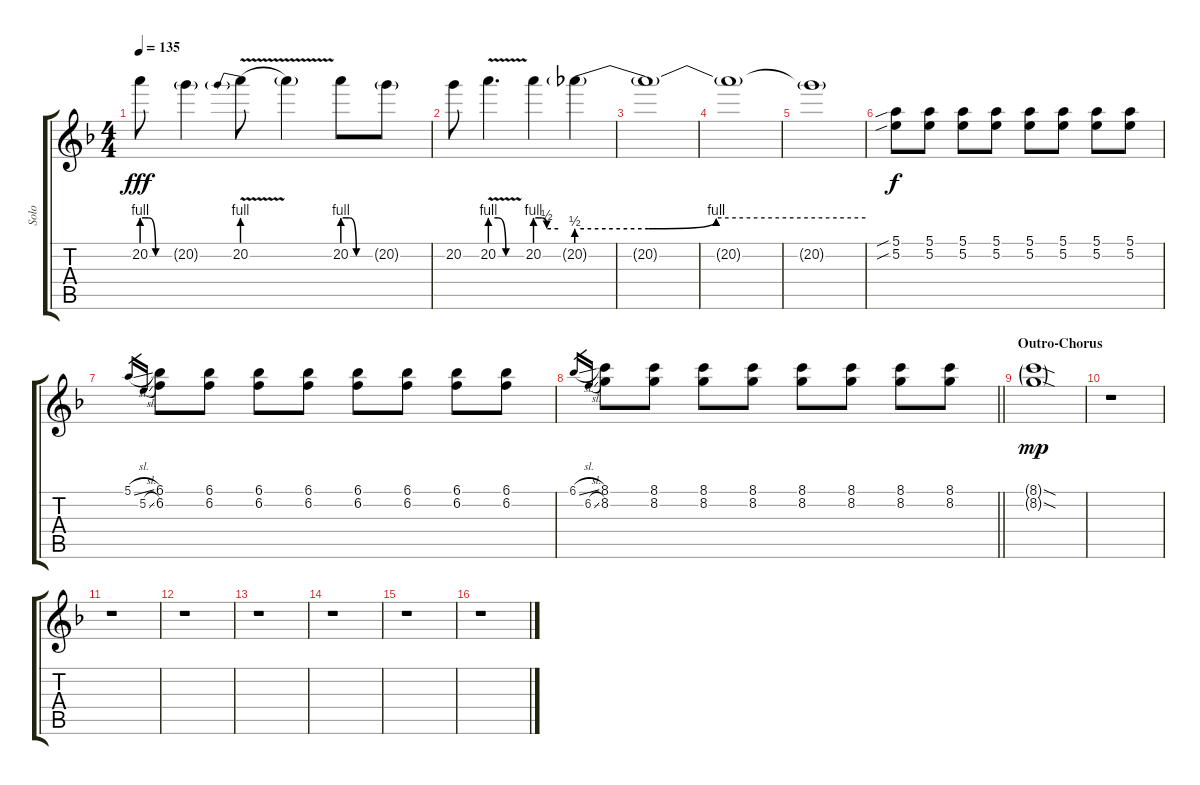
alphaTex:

\track ("Solo" "Solo") {instrument distortionguitar}
\staff {score tabs}
\tuning (E4 B3 G3 D3 A2 E2) {hide}
\ts (4 4)
\tempo 135
\clef g2
\ks f
20.2{be (custom 0 4 15 4 30 0 60 0)}.8{dy fff} 20.2{g}.4 20.2{be (prebend 0 4 60 4) v}.8 20.2{t}.4 20.2{be (custom 0 4 15 4 30 0 60 0)}.8 20.2{g}.8 |
20.2.8 20.2{be (custom 0 4 15 4 30 0 60 0) v}.4{d} 20.2{be (custom 0 4 15 4 30 2 60 2)}.4 20.2{be (custom 0 2 15 2 29 4 60 4) g}.4 |
20.2{t}.1 |
20.2{t}.1 |
20.2{t}.1 |
(5.1{sib} 5.2{sib}).8{dy f} (5.1 5.2).8 (5.1 5.2).8 (5.1 5.2).8 (5.1 5.2).8 (5.1 5.2).8 (5.1 5.2).8 (5.1 5.2).8 |
5.1{sl}.16{gr} 5.2{sl}.16{gr} (6.1 6.2).8 (6.1 6.2).8 (6.1 6.2).8 (6.1 6.2).8 (6.1 6.2).8 (6.1 6.2).8 (6.1 6.2).8 (6.1 6.2).8 |
\barLineRight lightlight
6.1{sl}.16{gr} 6.2{sl}.16{gr} (8.1 8.2).8 (8.1 8.2).8 (8.1 8.2).8 (8.1 8.2).8 (8.1 8.2).8 (8.1 8.2).8 (8.1 8.2).8 (8.1 8.2).8 |
\section ("" "Outro-Chorus")
(8.1{sod g} 8.2{sod g}).1{dy mp} |
r.1 |
r.1 |
r.1 |
r.1 |
r.1 |
r.1 |
r.1
